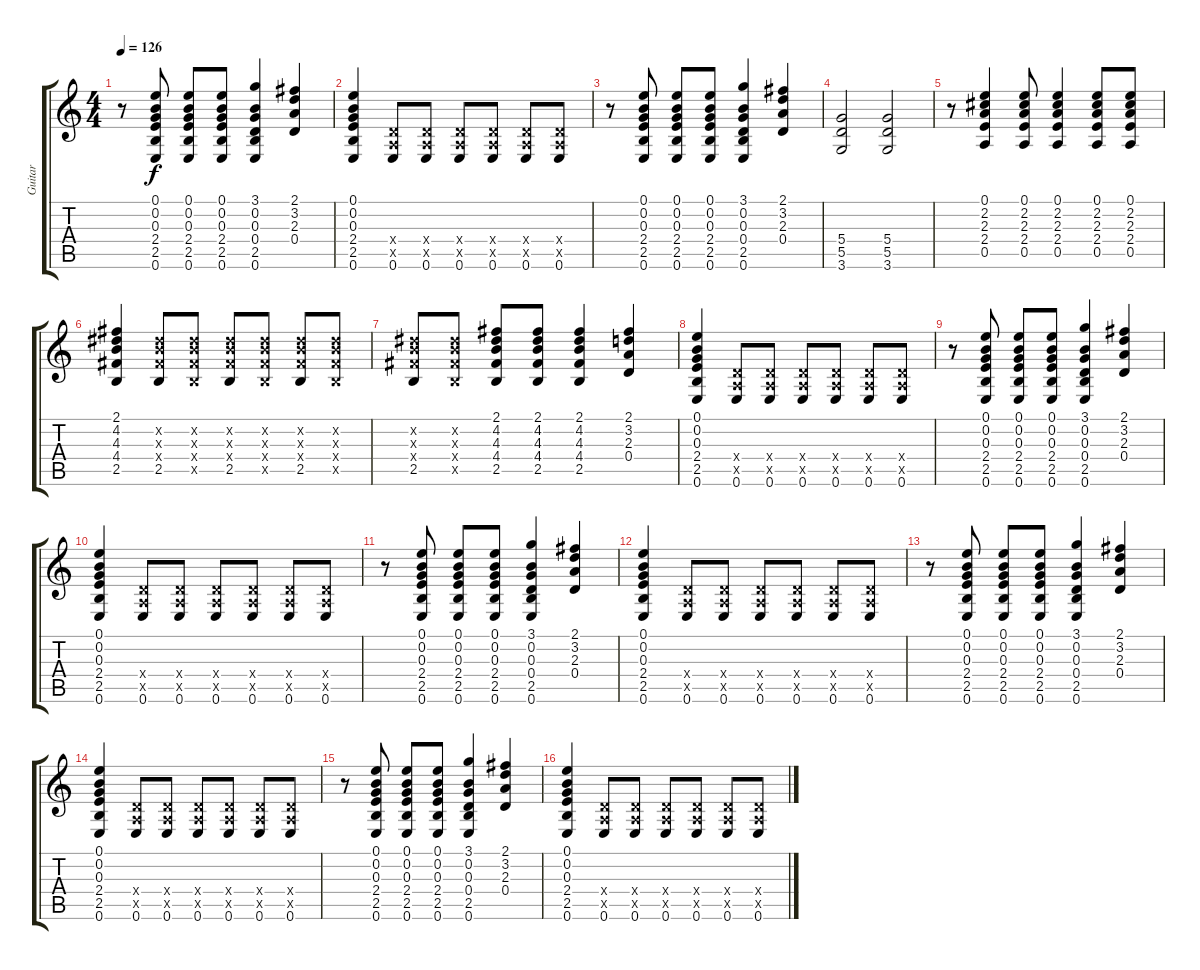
\track ("Guitar" "Guitar") {instrument distortionguitar}
\staff {score tabs}
\tuning (E4 B3 G3 D3 A2 E2) {hide}
\ts (4 4)
\tempo 126
\clef g2
\ks c
r.8{dy f} (0.1 0.2 0.3 2.4 2.5 0.6).8 (0.1 0.2 0.3 2.4 2.5 0.6).8 (0.1 0.2 0.3 2.4 2.5 0.6).8 (3.1 0.2 0.3 0.4 2.5 0.6).4 (2.1 3.2 2.3 0.4).4 |
(0.1 0.2 0.3 2.4 2.5 0.6).4 (0.4{x} 0.5{x} 0.6).8 (0.4{x} 0.5{x} 0.6).8 (0.4{x} 0.5{x} 0.6).8 (0.4{x} 0.5{x} 0.6).8 (0.4{x} 0.5{x} 0.6).8 (0.4{x} 0.5{x} 0.6).8 |
r.8 (0.1 0.2 0.3 2.4 2.5 0.6).8 (0.1 0.2 0.3 2.4 2.5 0.6).8 (0.1 0.2 0.3 2.4 2.5 0.6).8 (3.1 0.2 0.3 0.4 2.5 0.6).4 (2.1 3.2 2.3 0.4).4 |
(5.4 5.5 3.6).2 (5.4 5.5 3.6).2 |
r.8 (0.1 2.2 2.3 2.4 0.5).4 (0.1 2.2 2.3 2.4 0.5).8 (0.1 2.2 2.3 2.4 0.5).4 (0.1 2.2 2.3 2.4 0.5).8 (0.1 2.2 2.3 2.4 0.5).8 |
(2.1 4.2 4.3 4.4 2.5).4 (4.2{x} 4.3{x} 4.4{x} 2.5).8 (4.2{x} 4.3{x} 4.4{x} 2.5{x}).8 (4.2{x} 4.3{x} 4.4{x} 2.5).8 (4.2{x} 4.3{x} 4.4{x} 2.5{x}).8 (4.2{x} 4.3{x} 4.4{x} 2.5).8 (4.2{x} 4.3{x} 4.4{x} 2.5{x}).8 |
(4.2{x} 4.3{x} 4.4{x} 2.5).8 (4.2{x} 4.3{x} 4.4{x} 2.5{x}).8 (2.1 4.2 4.3 4.4 2.5).8 (2.1 4.2 4.3 4.4 2.5).8 (2.1 4.2 4.3 4.4 2.5).4 (2.1 3.2 2.3 0.4).4 |
(0.1 0.2 0.3 2.4 2.5 0.6).4 (0.4{x} 0.5{x} 0.6).8 (0.4{x} 0.5{x} 0.6).8 (0.4{x} 0.5{x} 0.6).8 (0.4{x} 0.5{x} 0.6).8 (0.4{x} 0.5{x} 0.6).8 (0.4{x} 0.5{x} 0.6).8 |
r.8 (0.1 0.2 0.3 2.4 2.5 0.6).8 (0.1 0.2 0.3 2.4 2.5 0.6).8 (0.1 0.2 0.3 2.4 2.5 0.6).8 (3.1 0.2 0.3 0.4 2.5 0.6).4 (2.1 3.2 2.3 0.4).4 |
(0.1 0.2 0.3 2.4 2.5 0.6).4 (0.4{x} 0.5{x} 0.6).8 (0.4{x} 0.5{x} 0.6).8 (0.4{x} 0.5{x} 0.6).8 (0.4{x} 0.5{x} 0.6).8 (0.4{x} 0.5{x} 0.6).8 (0.4{x} 0.5{x} 0.6).8 |
r.8 (0.1 0.2 0.3 2.4 2.5 0.6).8 (0.1 0.2 0.3 2.4 2.5 0.6).8 (0.1 0.2 0.3 2.4 2.5 0.6).8 (3.1 0.2 0.3 0.4 2.5 0.6).4 (2.1 3.2 2.3 0.4).4 |
(0.1 0.2 0.3 2.4 2.5 0.6).4 (0.4{x} 0.5{x} 0.6).8 (0.4{x} 0.5{x} 0.6).8 (0.4{x} 0.5{x} 0.6).8 (0.4{x} 0.5{x} 0.6).8 (0.4{x} 0.5{x} 0.6).8 (0.4{x} 0.5{x} 0.6).8 |
r.8 (0.1 0.2 0.3 2.4 2.5 0.6).8 (0.1 0.2 0.3 2.4 2.5 0.6).8 (0.1 0.2 0.3 2.4 2.5 0.6).8 (3.1 0.2 0.3 0.4 2.5 0.6).4 (2.1 3.2 2.3 0.4).4 |
(0.1 0.2 0.3 2.4 2.5 0.6).4 (0.4{x} 0.5{x} 0.6).8 (0.4{x} 0.5{x} 0.6).8 (0.4{x} 0.5{x} 0.6).8 (0.4{x} 0.5{x} 0.6).8 (0.4{x} 0.5{x} 0.6).8 (0.4{x} 0.5{x} 0.6).8 |
r.8{volume 3} (0.1 0.2 0.3 2.4 2.5 0.6).8 (0.1 0.2 0.3 2.4 2.5 0.6).8 (0.1 0.2 0.3 2.4 2.5 0.6).8 (3.1 0.2 0.3 0.4 2.5 0.6).4 (2.1 3.2 2.3 0.4).4 |
(0.1 0.2 0.3 2.4 2.5 0.6).4 (0.4{x} 0.5{x} 0.6).8 (0.4{x} 0.5{x} 0.6).8 (0.4{x} 0.5{x} 0.6).8 (0.4{x} 0.5{x} 0.6).8 (0.4{x} 0.5{x} 0.6).8 (0.4{x} 0.5{x} 0.6).8
